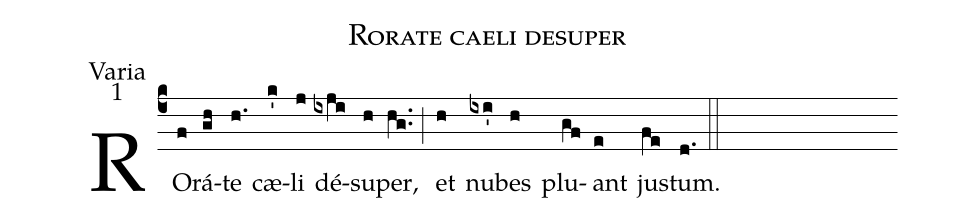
name:Rorate caeli desuper;
office-part:Varia;
mode:1;
%%
(c4) RO(f)rá(gh)te(h.) cæ(k')li(j) dé(ixji)su(h)per,(hg..) (;) et(h) nu(ixi')bes(h) plu(gf)ant(e) jus(fe)tum.(d.) (::)
(Z-)
